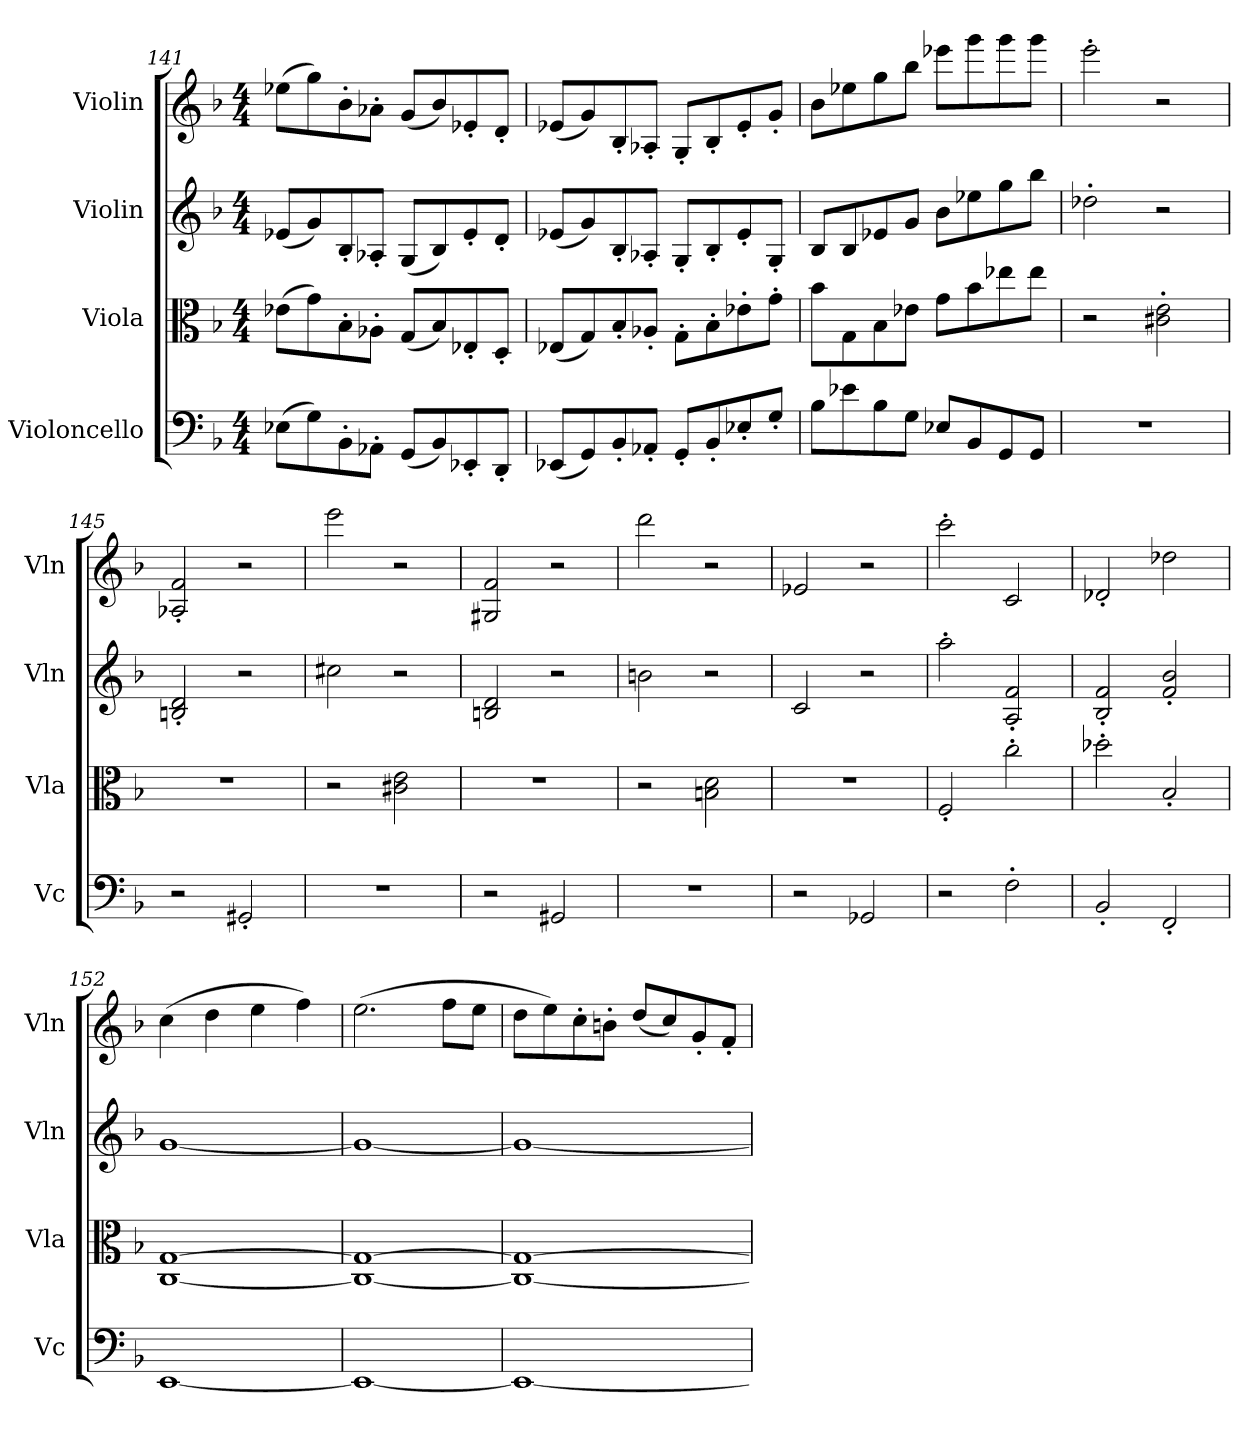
**kern	**kern	**kern	**kern
*part4	*part3	*part2	*part1
*staff4	*staff3	*staff2	*staff1
*I"Violoncello	*I"Viola	*I"Violin	*I"Violin
*I'Vc	*I'Vla	*I'Vln	*I'Vln
*clefF4	*clefC3	*clefG2	*clefG2
*k[b-]	*k[b-]	*k[b-]	*k[b-]
*F:	*F:	*F:	*F:
*M4/4	*M4/4	*M4/4	*M4/4
=141	=141	=141	=141
(8E-X\L	(8e-X\L	(8e-X/L	(8ee-X\L
8G\)	8g\)	8g/)	8gg\)
8BB-'\	8B-'\	8B-'/	8b-'\
8AA-X'\J	8A-X'\J	8A-X'/J	8a-X'\J
(8GG/L	(8G/L	(8G/L	(8g/L
8BB-/)	8B-/)	8B-/)	8b-/)
8EE-X'/	8E-X'/	8e-'/	8e-X'/
8DD'/J	8D'/J	8d'/J	8d'/J
=142	=142	=142	=142
(8EE-X/L	(8E-X/L	(8e-X/L	(8e-X/L
8GG/)	8G/)	8g/)	8g/)
8BB-'/	8B-'/	8B-'/	8B-'/
8AA-X'/J	8A-X'/J	8A-X'/J	8A-X'/J
8GG'/L	8G'\L	8G'/L	8G'/L
8BB-'/	8B-'\	8B-'/	8B-'/
8E-X'/	8e-X'\	8e-'/	8e-'/
8G'/J	8g'\J	8G'/J	8g'/J
=143	=143	=143	=143
8B-\L	8b-\L	8B-/L	8b-\L
8e-X\	8G\	8B-/	8ee-X\
8B-\	8B-\	8e-X/	8gg\
8G\J	8e-X\J	8g/J	8bb-\J
8E-X/L	8g\L	8b-\L	8eee-X\L
8BB-/	8b-\	8ee-X\	8ggg\
8GG/	8ee-X\	8gg\	8ggg\
8GG/J	8ee-\J	8bb-\J	8ggg\J
=144	=144	=144	=144
1r	2r	2dd-X'\	2eee'\
.	2c#X'\ 2e'\	2r	2r
=145	=145	=145	=145
2r	1r	2Bn'/ 2d'/	2A-X'/ 2f'/
2GG#X'/	.	2r	2r
=146	=146	=146	=146
1r	2r	2cc#X\	2eee\
.	2c#X\ 2e\	2r	2r
=147	=147	=147	=147
2r	1r	2Bn/ 2d/	2G#X/ 2f/
2GG#X/	.	2r	2r
=148	=148	=148	=148
1r	2r	2bn\	2ddd\
.	2Bn\ 2d\	2r	2r
=149	=149	=149	=149
2r	1r	2c/	2e-X/
2GG-X/	.	2r	2r
=150	=150	=150	=150
2r	2F'/	2aa'\	2ccc'\
2F'\	2cc'\	2A'/ 2f'/	2c/
=151	=151	=151	=151
2BB-'/	2dd-X'\	2B-'/ 2f'/	2d-X'/
2FF'/	2B-'/	2f'/ 2b-'/	2dd-X\
=152	=152	=152	=152
[1EE	[1C [1G	[1g	(4cc\
.	.	.	4dd\
.	.	.	4ee\
.	.	.	4ff\)
=153	=153	=153	=153
1EE_	1C_ 1G_	1g_	(2.ee\
.	.	.	8ff\L
.	.	.	8ee\J
=154	=154	=154	=154
1EE_	1C_ 1G_	1g_	8dd\L
.	.	.	8ee\)
.	.	.	8cc'\
.	.	.	8bn'\J
.	.	.	(8dd/L
.	.	.	8cc/)
.	.	.	8g'/
.	.	.	8f'/J
=	=	=	=
*-	*-	*-	*-
